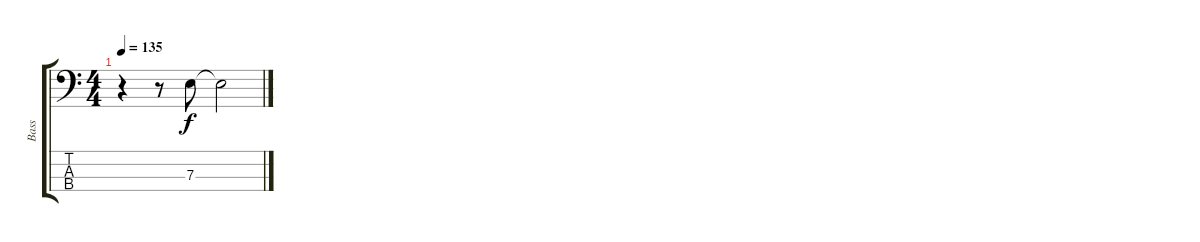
\track ("Bass" "Bass") {instrument electricbassfinger}
\staff {score tabs}
\tuning (G2 D2 A1 E1) {hide}
\ts (4 4)
\tempo 135
\clef f4
\ks c
r.4{dy f} r.8 7.3.8 7.3{t}.2
